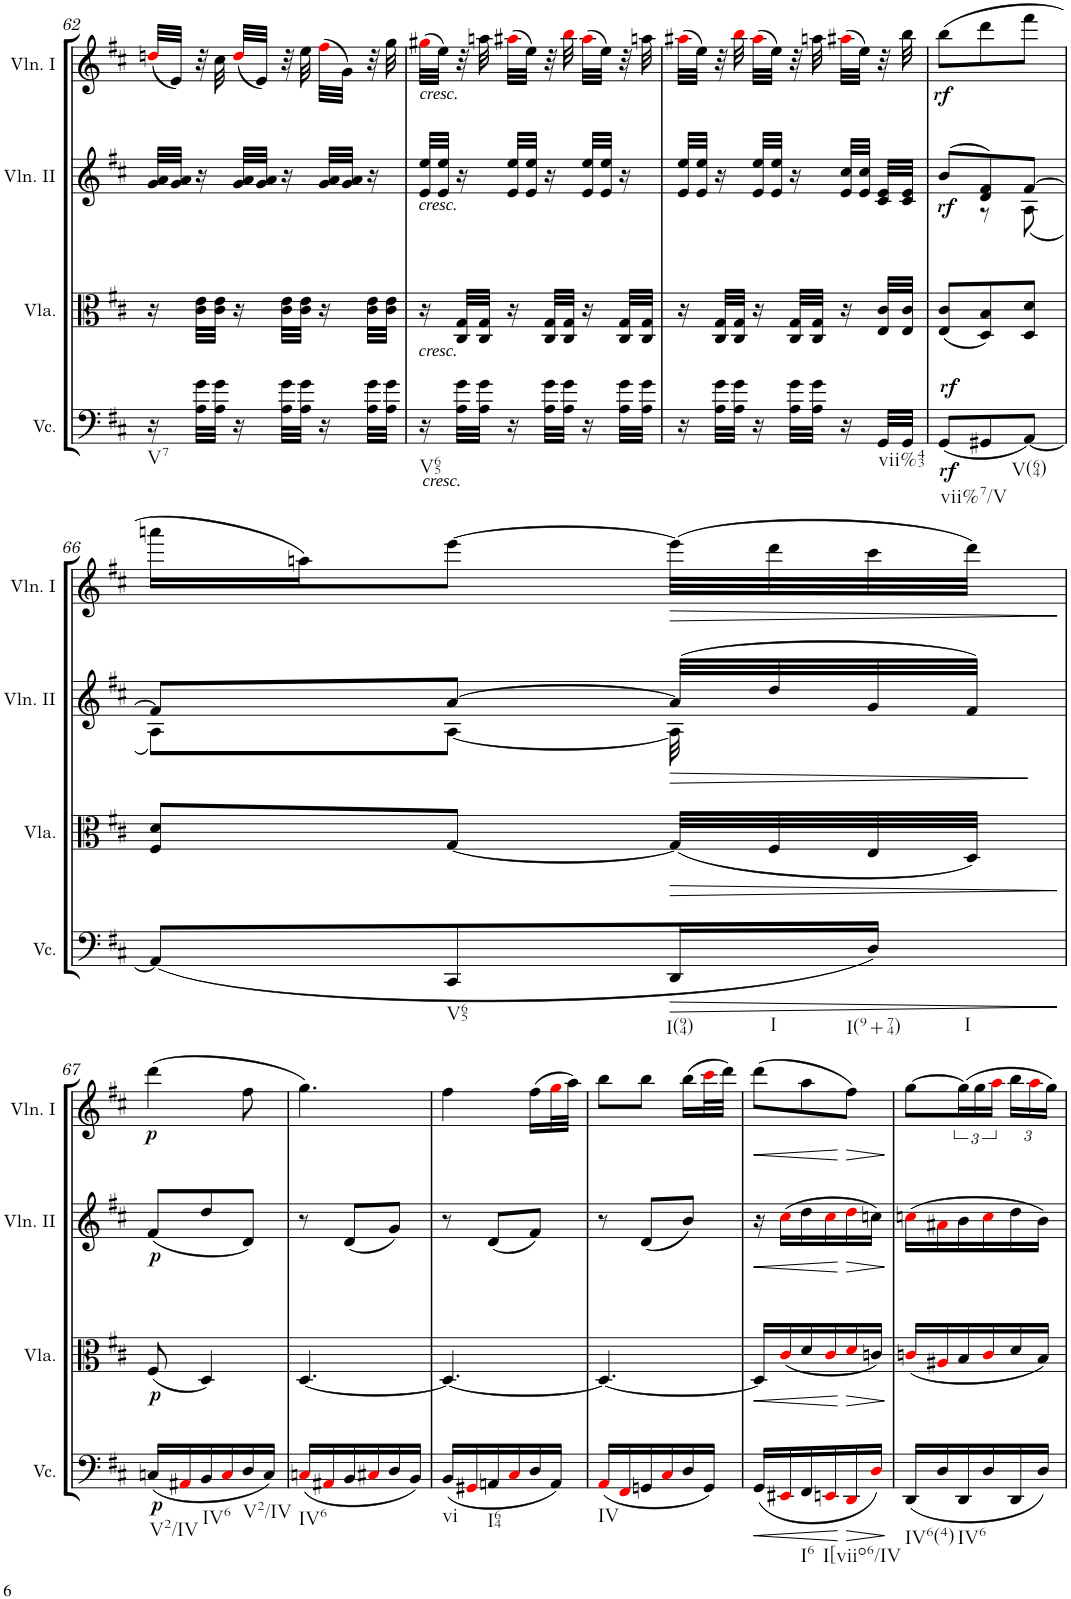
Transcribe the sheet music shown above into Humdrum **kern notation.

**kern	**dynam	**kern	**dynam	**kern	**dynam	**kern	**dynam
*part4	*part4	*part3	*part3	*part2	*part2	*part1	*part1
*staff4	*staff4	*staff3	*staff3	*staff2	*staff2	*staff1	*staff1
*I"Violoncello	*	*I"Viola	*	*I"Violin II	*	*I"Violin I	*
*I'Vc.	*	*I'Vla.	*	*I'Vln. II	*	*I'Vln. I	*
!!LO:PB:g=z
*clefF4	*	*clefC3	*	*clefG2	*	*clefG2	*
*k[f#c#]	*	*k[f#c#]	*	*k[f#c#]	*	*k[f#c#]	*
*M3/8	*	*M3/8	*	*M3/8	*	*M3/8	*
=62	=62	=62	=62	=62	=62	=62	=62
!LO:TX:b:t=V7	!	!	!	!	!	!	!
16r	.	16r	.	32g/ 32a/LLL	.	(32ddni/LLL	.
.	.	.	.	32g/ 32a/JJJ	.	32e/JJJ)	.
32A\ 32g\LLL	.	32c#\ 32e\LLL	.	16r	.	32r	.
32A\ 32g\JJJ	.	32c#\ 32e\JJJ	.	.	.	32cc#\	.
16r	.	16r	.	32g/ 32a/LLL	.	(32ddi/LLL	.
.	.	.	.	32g/ 32a/JJJ	.	32e/JJJ)	.
32A\ 32g\LLL	.	32c#\ 32e\LLL	.	16r	.	32r	.
32A\ 32g\JJJ	.	32c#\ 32e\JJJ	.	.	.	32ee\	.
16r	.	16r	.	32g/ 32a/LLL	.	(32ff#i\LLL	.
.	.	.	.	32g/ 32a/JJJ	.	32g\JJJ)	.
32A\ 32g\LLL	.	32c#\ 32e\LLL	.	16r	.	32r	.
32A\ 32g\JJJ	.	32c#\ 32e\JJJ	.	.	.	32gg\	.
=63	=63	=63	=63	=63	=63	=63	=63
!	!	!	!	!	!	!LO:TX:b:i:t=cresc.	!
!	!	!	!	!LO:TX:b:i:t=cresc.	!	!	!
!LO:TX:b:t=V65	!	!	!	!	!	!	!
16r	.	16r	.	32e/ 32ee/LLL	.	(32gg#Xi\LLL	.
.	.	.	.	32e/ 32ee/JJJ	.	32ee\JJJ)	.
!	!	!LO:TX:b:i:t=cresc.	!	!	!	!	!
!LO:TX:b:i:t=cresc.	!	!	!	!	!	!	!
32A\ 32g\LLL	.	32C#/ 32G/LLL	.	16r	.	32r	.
32A\ 32g\JJJ	.	32C#/ 32G/JJJ	.	.	.	32aan\	.
16r	.	16r	.	32e/ 32ee/LLL	.	(32aa#Xi\LLL	.
.	.	.	.	32e/ 32ee/JJJ	.	32ee\JJJ)	.
32A\ 32g\LLL	.	32C#/ 32G/LLL	.	16r	.	32r	.
32A\ 32g\JJJ	.	32C#/ 32G/JJJ	.	.	.	32bbi\	.
16r	.	16r	.	32e/ 32ee/LLL	.	(32aa#i\LLL	.
.	.	.	.	32e/ 32ee/JJJ	.	32ee\JJJ)	.
32A\ 32g\LLL	.	32C#/ 32G/LLL	.	16r	.	32r	.
32A\ 32g\JJJ	.	32C#/ 32G/JJJ	.	.	.	32aan\	.
=64	=64	=64	=64	=64	=64	=64	=64
16r	.	16r	.	32e/ 32ee/LLL	.	(32aa#Xi\LLL	.
.	.	.	.	32e/ 32ee/JJJ	.	32ee\JJJ)	.
32A\ 32g\LLL	.	32C#/ 32G/LLL	.	16r	.	32r	.
32A\ 32g\JJJ	.	32C#/ 32G/JJJ	.	.	.	32bbi\	.
16r	.	16r	.	32e/ 32ee/LLL	.	(32aa#i\LLL	.
.	.	.	.	32e/ 32ee/JJJ	.	32ee\JJJ)	.
32A\ 32g\LLL	.	32C#/ 32G/LLL	.	16r	.	32r	.
32A\ 32g\JJJ	.	32C#/ 32G/JJJ	.	.	.	32aan\	.
16r	.	16r	.	32e/ 32cc#/LLL	.	(32aa#Xi\LLL	.
.	.	.	.	32e/ 32cc#/JJJ	.	32ee\JJJ)	.
!LO:TX:b:t=vii%43	!	!	!	!	!	!	!
32GG/LLL	.	32E/ 32c#/LLL	.	32c#/ 32e/LLL	.	32r	.
32GG/JJJ	.	32E/ 32c#/JJJ	.	32c#/ 32e/JJJ	.	32bb\	.
=65	=65	=65	=65	=65	=65	=65	=65
*	*	*	*	*^	*	*	*
!	!LO:DY:b	!	!	!	!	!	!	!
!	!LO:DY:n=1:a	!	!	!	!	!LO:DY:b	!	!LO:DY:b
(8GG/L	rf rf	(8E/ 8c#/L	.	(8b/L	8ryy	rf	(8bb\L	rf
!LO:TX:b:t=vii%7/V	!	!	!	!	!	!	!	!
8GG#X/	.	8D/ 8B/)	.	8d/ 8f#/)	8r	.	8ddd\	.
!LO:TX:b:t=V(64)	!	!	!	!	!	!	!	!
[8AA/J)	.	8D/ 8d/J	.	[8f#/J	(8A\	.	8fff#\J	.
!!LO:LB:g=z
=66	=66	=66	=66	=66	=66	=66	=66	=66
(8AA/L]	.	8F#/ 8d/L	.	8f#/L]	8A\L)	.	16aaan\LL	.
.	.	.	.	.	.	.	16aan\J)	.
!LO:TX:b:t=V65	!	!	!	!	!	!	!	!
8CC#/	.	[8G/J	.	[8a/J	[8A\J	.	[8eee\J	.
!LO:TX:b:t=I(94)	!	!	!	!	!	!	!	!
!LO:TX:b:t=I	!	!	!	!	!	!	!	!
!	!LO:HP:b	!	!LO:HP:b	!	!	!LO:HP:b	!	!LO:HP:b
16DD/L	>	(32G/LLL]	>	(32a/LLL]	32A\]	>	(32eee\LLL]	>
.	.	32F#/	.	32dd/	16.ryy	.	32ddd\	.
!LO:TX:b:t=I(9+74)	!	!	!	!	!	!	!	!
!LO:TX:b:t=I	!	!	!	!	!	!	!	!
16D/JJ)	.	32E/	.	32g/	.	.	32ccc#\	.
.	.	32D/JJJ)	.	32f#/JJJ)	.	.	32ddd\JJJ)	.
*	*	*	*	*v	*v	*	*	*
.	]	.	]	.	]	.	]
!!LO:LB:g=z
=67	=67	=67	=67	=67	=67	=67	=67
!LO:TX:b:t=V2/IV	!	!	!	!	!	!	!
!	!LO:DY:b	!	!LO:DY:b	!	!LO:DY:b	!	!LO:DY:b
(16Cn/LL	p	(8F#/	p	(8f#/L	p	(4ddd\	p
16AA#Xi/	.	.	.	.	.	.	.
!LO:TX:b:t=IV6	!	!	!	!	!	!	!
16BB/	.	4D/)	.	8dd/	.	.	.
16Ci/	.	.	.	.	.	.	.
!LO:TX:b:t=V2/IV	!	!	!	!	!	!	!
16D/	.	.	.	8d/J)	.	8ff#\	.
16C/JJ)	.	.	.	.	.	.	.
=68	=68	=68	=68	=68	=68	=68	=68
!LO:TX:b:t=IV6	!	!	!	!	!	!	!
(16Cni/LL	.	[4.D/	.	8r	.	4.gg\)	.
16AA#Xi/	.	.	.	.	.	.	.
16BB/	.	.	.	(8d/L	.	.	.
16C#Xi/	.	.	.	.	.	.	.
16D/	.	.	.	8g/J)	.	.	.
16BB/JJ)	.	.	.	.	.	.	.
=69	=69	=69	=69	=69	=69	=69	=69
!LO:TX:b:t=vi	!	!	!	!	!	!	!
(16BB/LL	.	4.D/_	.	8r	.	4ff#\	.
16GG#Xi/	.	.	.	.	.	.	.
!LO:TX:b:t=I64	!	!	!	!	!	!	!
16AAn/	.	.	.	(8d/L	.	.	.
16C#i/	.	.	.	.	.	.	.
16D/	.	.	.	8f#/J)	.	(16ff#\LL	.
16AA/JJ)	.	.	.	.	.	32ggi\L	.
.	.	.	.	.	.	32aa\JJJ)	.
=70	=70	=70	=70	=70	=70	=70	=70
!LO:TX:b:t=IV	!	!	!	!	!	!	!
(16AAi/LL	.	4.D/_	.	8r	.	8bb\L	.
16FF#i/	.	.	.	.	.	.	.
16GGn/	.	.	.	(8d/L	.	8bb\J	.
16C#i/	.	.	.	.	.	.	.
16D/	.	.	.	8b/J)	.	(16bb\LL	.
16GG/JJ)	.	.	.	.	.	32ccc#i\L	.
.	.	.	.	.	.	32ddd\JJJ)	.
=71	=71	=71	=71	=71	=71	=71	=71
!	!LO:HP:b	!	!LO:HP:b	!	!LO:HP:b	!	!LO:HP:b
(16GG/LL	<	16D/LL]	<	16r	<	(8ddd\L	<
16EE#Xi/	.	(16c#i/	.	(16cc#i\LL	.	.	.
!LO:TX:b:t=I6	!	!	!	!	!	!	!
16FF#/	.	16d/	.	16dd\	.	8aa\	.
16EEni/	.	16c#i/	.	16cc#i\	.	.	.
!LO:TX:b:t=I[viio6/IV	!	!	!	!	!	!	!
!	!LO:HP:n=1:b	!	!LO:HP:n=1:b	!	!LO:HP:n=1:b	!	!LO:HP:n=1:b
16DDi/	[ >	16di/	[ >	16ddi\	[ >	8ff#\J)	[ >
16Di/JJ)	.	16cn/JJ)	.	16ccn\JJ)	.	.	.
.	]	.	]	.	]	.	]
=72	=72	=72	=72	=72	=72	=72	=72
!LO:TX:b:t=IV6(4)	!	!	!	!	!	!	!
(16DD/LL	.	(16cni/LL	.	(16ccni\LL	.	[8gg\L	.
16D/	.	16A#Xi/	.	16a#Xi\	.	.	.
!LO:TX:b:t=IV6	!	!	!	!	!	!	!
16DD/	.	16B/	.	16b\	.	(24gg\L]	.
.	.	.	.	.	.	24gg\	.
16D/	.	16ci/	.	16cci\	.	.	.
.	.	.	.	.	.	24aai\JJ	.
*	*	*	*	*	*	*Xbrackettup	*
16DD/	.	16d/	.	16dd\	.	24bb\LL	.
.	.	.	.	.	.	24aai\	.
16D/JJ)	.	16B/JJ)	.	16b\JJ)	.	.	.
.	.	.	.	.	.	24gg\JJ)	.
=	=	=	=	=	=	=	=
*-	*-	*-	*-	*-	*-	*-	*-
